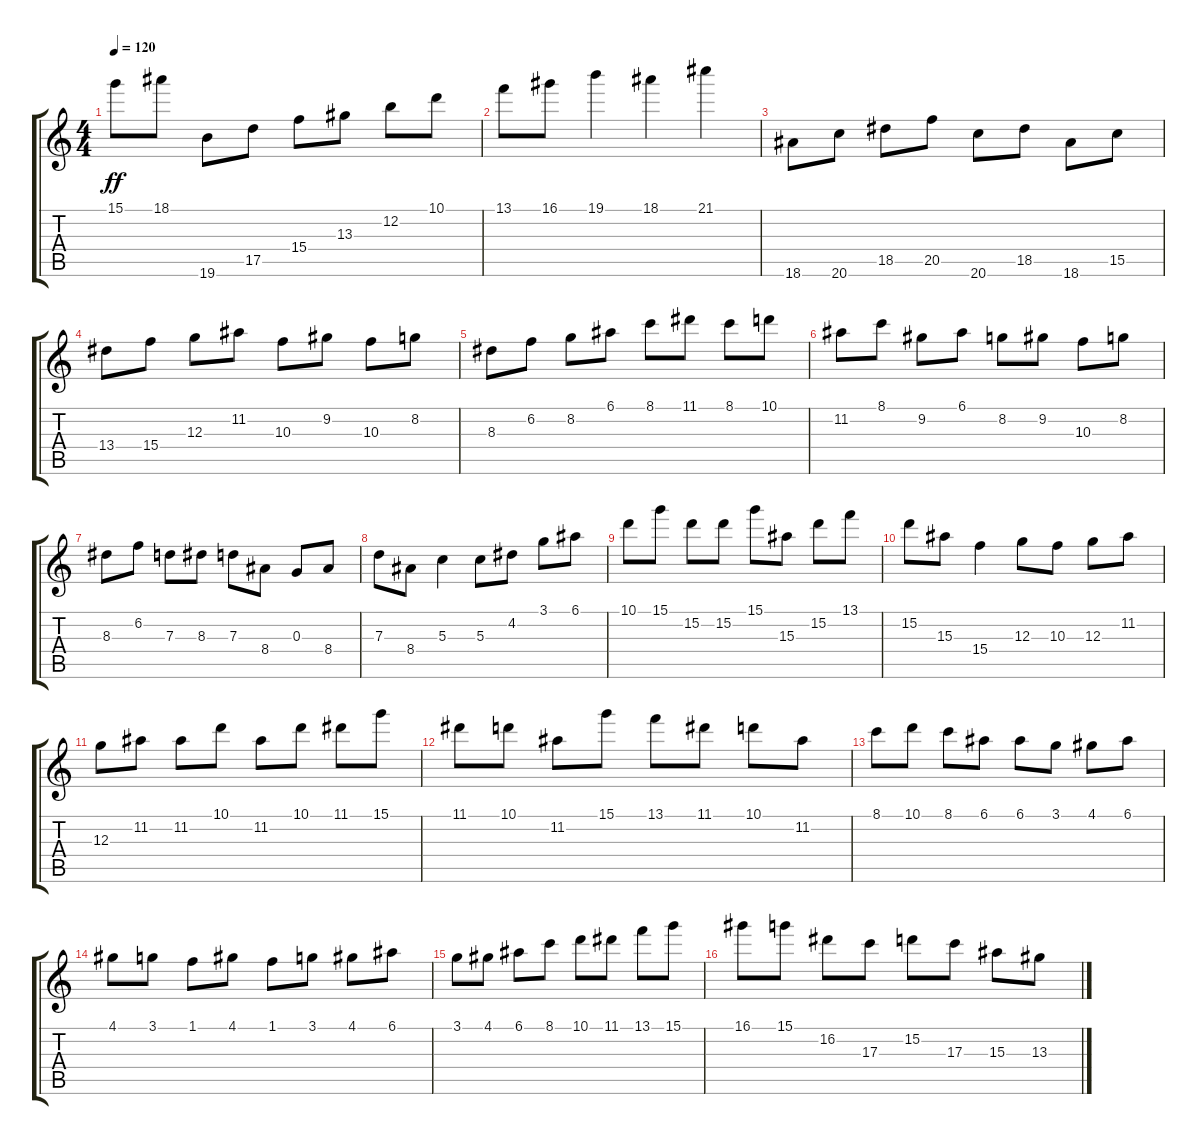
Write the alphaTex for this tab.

\track "" {instrument acousticguitarnylon}
\staff {score tabs}
\tuning (E4 B3 G3 D3 A2 E2) {hide}
\ts (4 4)
\tempo 120
\clef g2
\ks c
15.1.8{dy ff} 18.1.8 19.6.8 17.5.8 15.4.8 13.3.8 12.2.8 10.1.8 |
13.1.8 16.1.8 19.1.4 18.1.4 21.1.4 |
18.6.8 20.6.8 18.5.8 20.5.8 20.6.8 18.5.8 18.6.8 15.5.8 |
13.4.8 15.4.8 12.3.8 11.2.8 10.3.8 9.2.8 10.3.8 8.2.8 |
8.3.8 6.2.8 8.2.8 6.1.8 8.1.8 11.1.8 8.1.8 10.1.8 |
11.2.8 8.1.8 9.2.8 6.1.8 8.2.8 9.2.8 10.3.8 8.2.8 |
8.3.8 6.2.8 7.3.8 8.3.8 7.3.8 8.4.8 0.3.8 8.4.8 |
7.3.8 8.4.8 5.3.4 5.3.8 4.2.8 3.1.8 6.1.8 |
10.1.8 15.1.8 15.2.8 15.2.8 15.1.8 15.3.8 15.2.8 13.1.8 |
15.2.8 15.3.8 15.4.4 12.3.8 10.3.8 12.3.8 11.2.8 |
12.3.8 11.2.8 11.2.8 10.1.8 11.2.8 10.1.8 11.1.8 15.1.8 |
11.1.8 10.1.8 11.2.8 15.1.8 13.1.8 11.1.8 10.1.8 11.2.8 |
8.1.8 10.1.8 8.1.8 6.1.8 6.1.8 3.1.8 4.1.8 6.1.8 |
4.1.8 3.1.8 1.1.8 4.1.8 1.1.8 3.1.8 4.1.8 6.1.8 |
3.1.8 4.1.8 6.1.8 8.1.8 10.1.8 11.1.8 13.1.8 15.1.8 |
16.1.8 15.1.8 16.2.8 17.3.8 15.2.8 17.3.8 15.3.8 13.3.8
